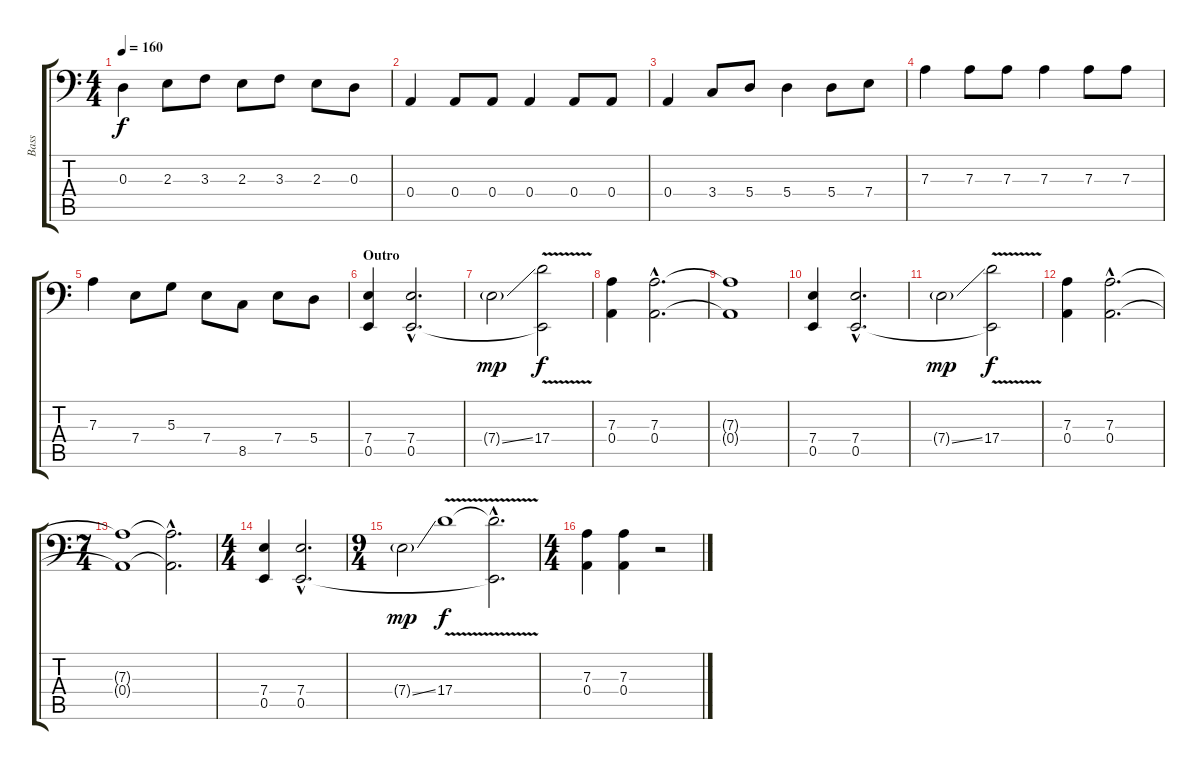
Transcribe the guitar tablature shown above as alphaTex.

\track ("Bass" "Bass") {instrument electricbassfinger}
\staff {score tabs}
\tuning (C3 G2 D2 A1 E1 B0) {hide}
\ts (4 4)
\tempo 160
\clef f4
\ks c
0.3.4{dy f} 2.3.8 3.3.8 2.3.8 3.3.8 2.3.8 0.3.8 |
0.4.4 0.4.8 0.4.8 0.4.4 0.4.8 0.4.8 |
0.4.4 3.4.8 5.4.8 5.4.4 5.4.8 7.4.8 |
7.3.4 7.3.8 7.3.8 7.3.4 7.3.8 7.3.8 |
7.3.4 7.4.8 5.3.8 7.4.8 8.5.8 7.4.8 5.4.8 |
\section ("" "Outro")
(7.4 0.5).4 (7.4{hac} 0.5{hac}).2{d} |
7.4{ss g}.2{dy mp} (17.4{v} 0.5{v t}).2{dy f} |
(7.3 0.4).4 (7.3{hac} 0.4{hac}).2{d} |
(7.3{t} 0.4{t}).1 |
(7.4 0.5).4 (7.4{hac} 0.5{hac}).2{d} |
7.4{ss g}.2{dy mp} (17.4{v} 0.5{v t}).2{dy f} |
(7.3 0.4).4 (7.3{hac} 0.4{hac}).2{d} |
\ts (7 4)
(7.3{t} 0.4{t}).1 (7.3{hac t} 0.4{hac t}).2{d} |
\ts (4 4)
(7.4 0.5).4 (7.4{hac} 0.5{hac}).2{d} |
\ts (9 4)
7.4{ss g}.2{dy mp} 17.4{v}.1{dy f} (17.4{hac t} 0.5{hac t}).2{d} |
\ts (4 4)
(7.3 0.4).4 (7.3 0.4).4 r.2
